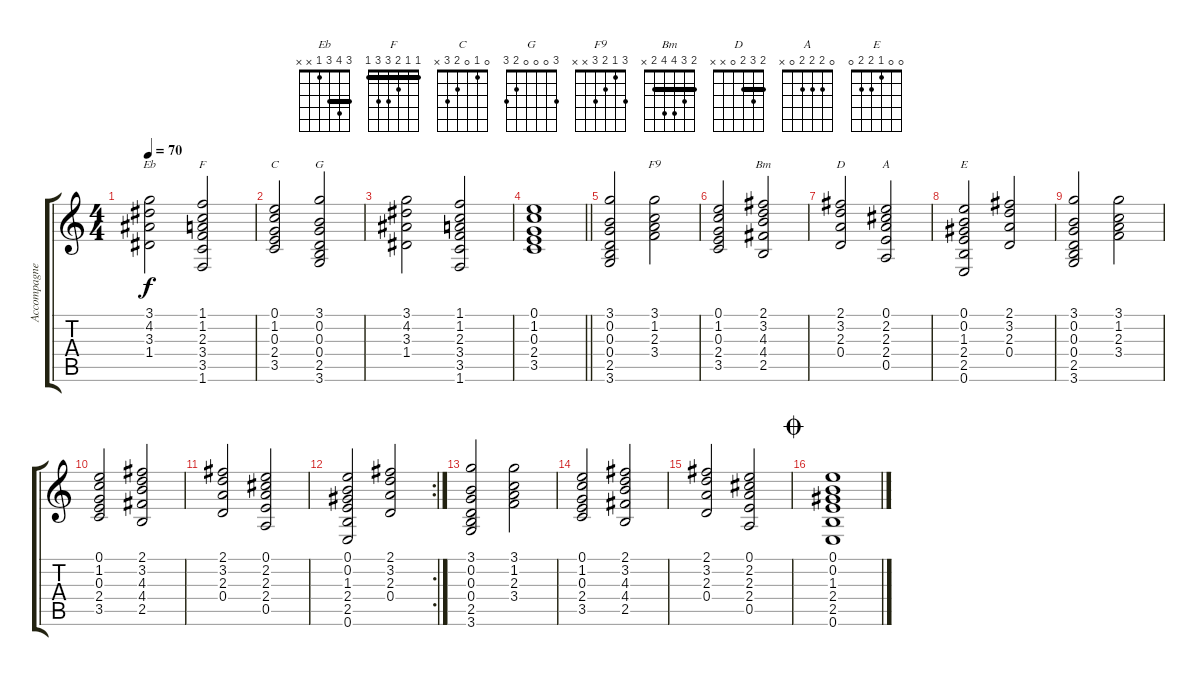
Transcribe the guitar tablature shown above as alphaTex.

\track ("Accompagnement" "Accompagne") {instrument electricguitarjazz}
\staff {score tabs}
\tuning (E4 B3 G3 D3 A2 E2) {hide}
\chord ("Eb" 3 4 3 1 x x) {barre 3}
\chord ("F" 1 1 2 3 3 1) {barre 1}
\chord ("C" 0 1 0 2 3 x)
\chord ("G" 3 0 0 0 2 3)
\chord ("F9" 3 1 2 3 x x)
\chord ("Bm" 2 3 4 4 2 x) {barre 2}
\chord ("D" 2 3 2 0 x x) {barre 2}
\chord ("A" 0 2 2 2 0 x)
\chord ("E" 0 0 1 2 2 0)
\ts (4 4)
\tempo 70
\clef g2
\ks c
(3.1 4.2 3.3 1.4).2{ch "Eb" dy f} (1.1 1.2 2.3 3.4 3.5 1.6).2{ch "F"} |
(0.1 1.2 0.3 2.4 3.5).2{ch "C"} (3.1 0.2 0.3 0.4 2.5 3.6).2{ch "G"} |
(3.1 4.2 3.3 1.4).2 (1.1 1.2 2.3 3.4 3.5 1.6).2 |
\barLineRight lightlight
(0.1 1.2 0.3 2.4 3.5).1 |
(3.1 0.2 0.3 0.4 2.5 3.6).2 (3.1 1.2 2.3 3.4).2{ch "F9"} |
(0.1 1.2 0.3 2.4 3.5).2 (2.1 3.2 4.3 4.4 2.5).2{ch "Bm"} |
(2.1 3.2 2.3 0.4).2{ch "D"} (0.1 2.2 2.3 2.4 0.5).2{ch "A"} |
(0.1 0.2 1.3 2.4 2.5 0.6).2{ch "E"} (2.1 3.2 2.3 0.4).2 |
(3.1 0.2 0.3 0.4 2.5 3.6).2 (3.1 1.2 2.3 3.4).2 |
(0.1 1.2 0.3 2.4 3.5).2 (2.1 3.2 4.3 4.4 2.5).2 |
(2.1 3.2 2.3 0.4).2 (0.1 2.2 2.3 2.4 0.5).2 |
\rc 2
(0.1 0.2 1.3 2.4 2.5 0.6).2 (2.1 3.2 2.3 0.4).2 |
(3.1 0.2 0.3 0.4 2.5 3.6).2 (3.1 1.2 2.3 3.4).2 |
(0.1 1.2 0.3 2.4 3.5).2 (2.1 3.2 4.3 4.4 2.5).2 |
(2.1 3.2 2.3 0.4).2 (0.1 2.2 2.3 2.4 0.5).2 |
\jump coda
(0.1 0.2 1.3 2.4 2.5 0.6).1
